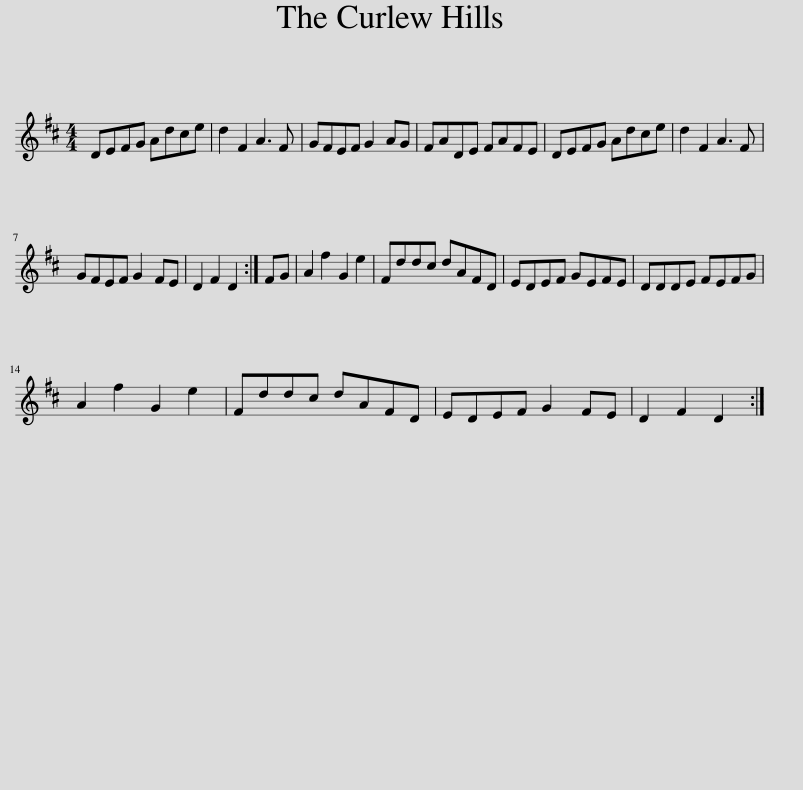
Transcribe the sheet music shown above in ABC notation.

X:1
L:1/8
M:4/4
I:linebreak $
K:D
V:1 treble
V:1
 DEFG Adce | d2 F2 A3 F | GFEF G2 AG | FADE FAFE | DEFG Adce | %5
 d2 F2 A3 F |$ GFEF G2 FE | D2 F2 D2 :| FG | A2 f2 G2 e2 | %10
 Fddc dAFD | EDEF GEFE | DDDE FEFG |$ A2 f2 G2 e2 | Fddc dAFD | %15
 EDEF G2 FE | D2 F2 D2 :| %17
